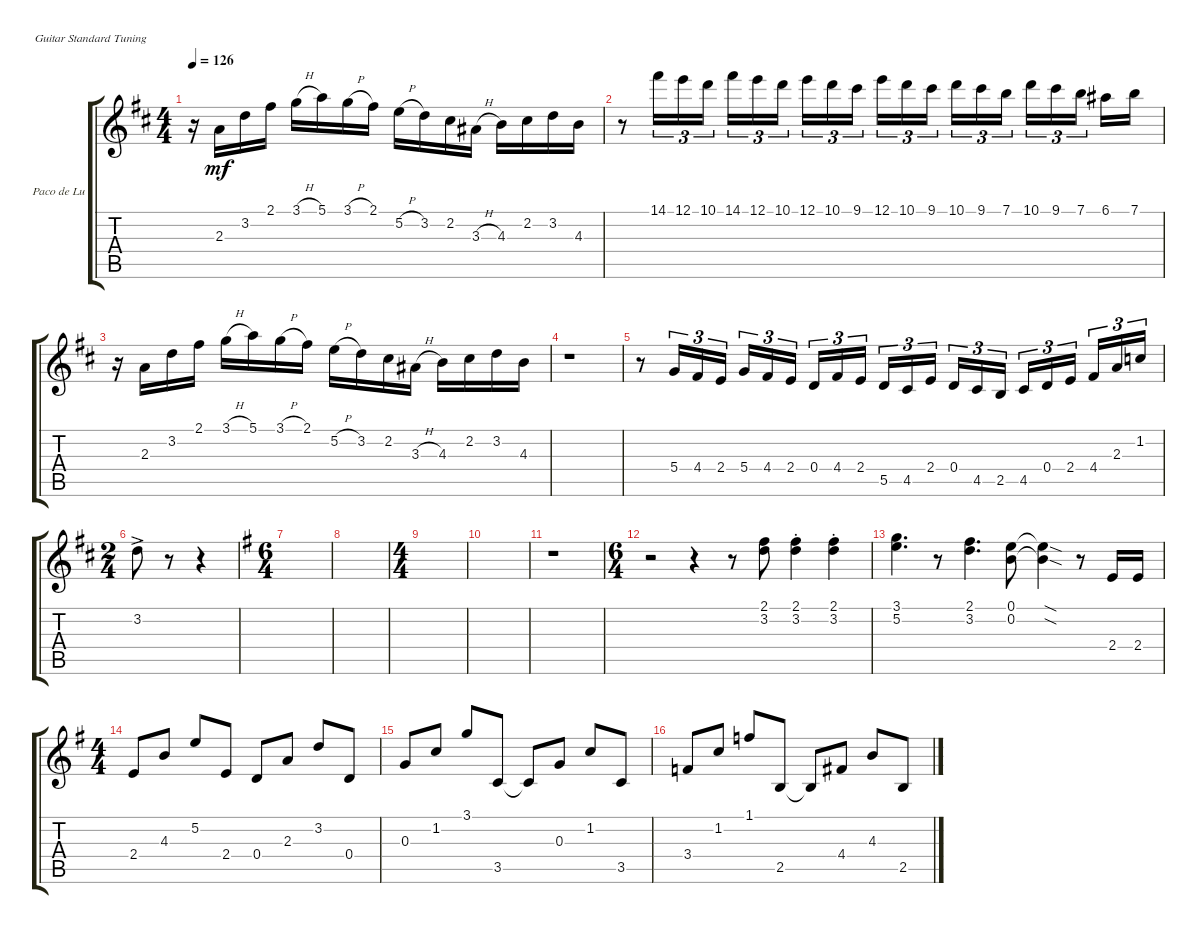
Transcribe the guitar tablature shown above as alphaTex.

\bracketExtendMode groupsimilarinstruments
\firstSystemTrackNameOrientation horizontal
\otherSystemsTrackNameOrientation horizontal
\track ("Paco de Lucía" "Paco de Lu") {instrument acousticguitarnylon}
\staff {score tabs}
\tuning (E4 B3 G3 D3 A2 E2)
\ts (4 4)
\tempo 126
\clef g2
\ks d
r.16{dy mf} 2.3.16 3.2.16 2.1.16 3.1{h}.16 5.1.16 3.1{h}.16 2.1.16 5.2{h}.16 3.2.16 2.2.16 3.3{h}.16 4.3.16 2.2.16 3.2.16 4.3.16 |
r.8 14.1.16{tu (3 2)} 12.1.16{tu (3 2)} 10.1.16{tu (3 2)} 14.1.16{tu (3 2)} 12.1.16{tu (3 2)} 10.1.16{tu (3 2)} 12.1.16{tu (3 2)} 10.1.16{tu (3 2)} 9.1.16{tu (3 2)} 12.1.16{tu (3 2)} 10.1.16{tu (3 2)} 9.1.16{tu (3 2)} 10.1.16{tu (3 2)} 9.1.16{tu (3 2)} 7.1.16{tu (3 2)} 10.1.16{tu (3 2)} 9.1.16{tu (3 2)} 7.1.16{tu (3 2)} 6.1.16 7.1.16 |
r.16 2.3.16 3.2.16 2.1.16 3.1{h}.16 5.1.16 3.1{h}.16 2.1.16 5.2{h}.16 3.2.16 2.2.16 3.3{h}.16 4.3.16 2.2.16 3.2.16 4.3.16 |
r.1 |
r.8 5.4.16{tu (3 2)} 4.4.16{tu (3 2)} 2.4.16{tu (3 2)} 5.4.16{tu (3 2)} 4.4.16{tu (3 2)} 2.4.16{tu (3 2)} 0.4.16{tu (3 2)} 4.4.16{tu (3 2)} 2.4.16{tu (3 2)} 5.5.16{tu (3 2)} 4.5.16{tu (3 2)} 2.4.16{tu (3 2)} 0.4.16{tu (3 2)} 4.5.16{tu (3 2)} 2.5.16{tu (3 2)} 4.5.16{tu (3 2)} 0.4.16{tu (3 2)} 2.4.16{tu (3 2)} 4.4.16{tu (3 2)} 2.3.16{tu (3 2)} 1.2.16{tu (3 2)} |
\ts (2 4)
3.2{ac}.8 r.8 r.4 |
\ts (6 4)
\section ("" "")
\ks g
|
|
\ts (4 4)
|
|
r.1 |
\ts (6 4)
r.2 r.4 r.8 (2.1 3.2).8 (2.1{st} 3.2{st}).4 (2.1{st} 3.2{st}).4 |
(3.1 5.2).4{d} r.8 (2.1 3.2).4{d} (0.1 0.2).8 (0.1{sod t} 0.2{sod t}).4 r.8 2.4.16 2.4.16 |
\ts (4 4)
2.4.8 4.3.8 5.2.8 2.4.8 0.4.8 2.3.8 3.2.8 0.4.8 |
0.3.8 1.2.8 3.1.8 3.5.8 3.5{t}.8 0.3.8 1.2.8 3.5.8 |
3.4.8 1.2.8 1.1.8 2.5.8 2.5{t}.8 4.4.8 4.3.8 2.5.8
